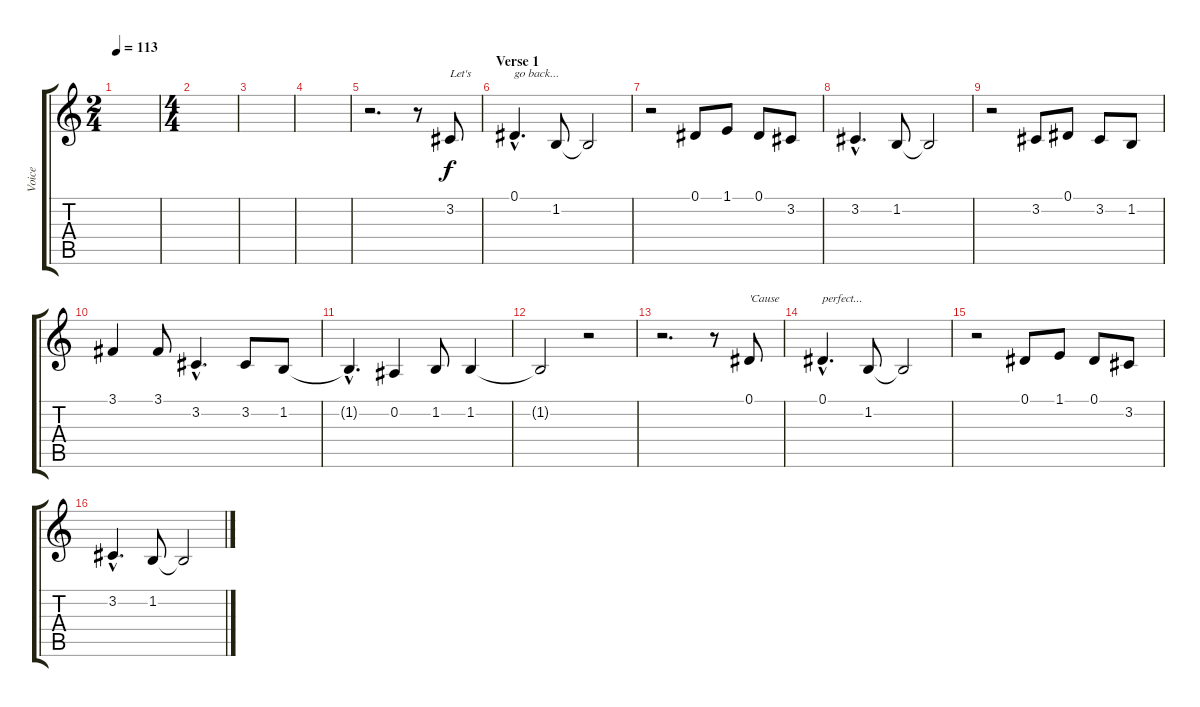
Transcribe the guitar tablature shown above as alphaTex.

\track ("Voice" "Voice") {instrument flute}
\staff {score tabs}
\tuning (Eb4 Bb3 Gb3 Db3 Ab2 Eb2) {hide}
\ts (2 4)
\tempo 113
\clef g2
\ks c
|
\ts (4 4)
|
|
|
r.2{d} r.8 3.2.8{txt "Let's"} |
\section ("" "Verse 1")
0.1{hac}.4{d txt "go back..."} 1.2.8 1.2{t}.2 |
r.2 0.1.8 1.1.8 0.1.8 3.2.8 |
3.2{hac}.4{d} 1.2.8 1.2{t}.2 |
r.2 3.2.8 0.1.8 3.2.8 1.2.8 |
3.1.4 3.1.8 3.2{hac}.4{d} 3.2.8 1.2.8 |
1.2{hac t}.4{d} 0.2.4 1.2.8 1.2.4 |
1.2{t}.2 r.2 |
r.2{d} r.8 0.1.8{txt "'Cause"} |
0.1{hac}.4{d txt "perfect..."} 1.2.8 1.2{t}.2 |
r.2 0.1.8 1.1.8 0.1.8 3.2.8 |
3.2{hac}.4{d} 1.2.8 1.2{t}.2
